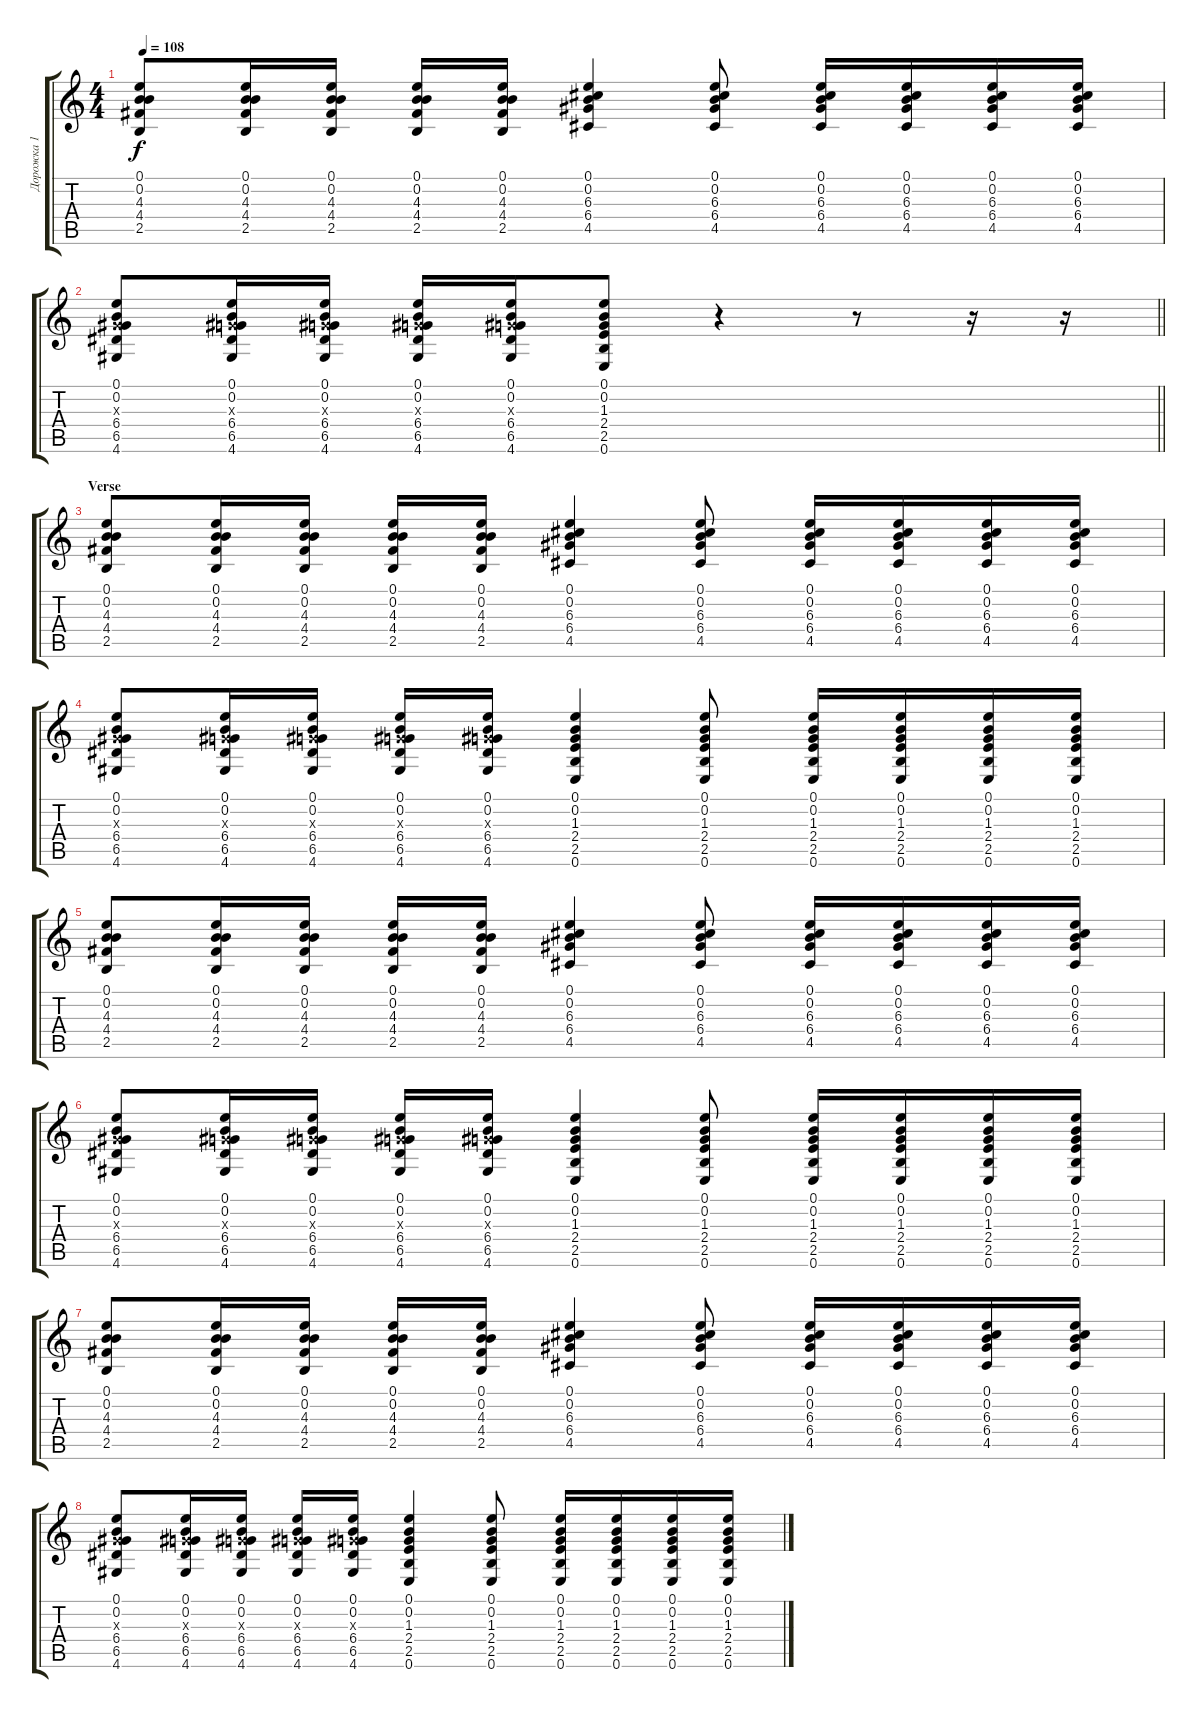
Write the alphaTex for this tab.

\track ("Дорожка 1" "Дорожка 1") {instrument acousticguitarsteel}
\staff {score tabs}
\tuning (E4 B3 G3 D3 A2 E2) {hide}
\ts (4 4)
\tempo 108
\clef g2
\ks c
(0.1 0.2 4.3 4.4 2.5).8{dy f} (0.1 0.2 4.3 4.4 2.5).16 (0.1 0.2 4.3 4.4 2.5).16 (0.1 0.2 4.3 4.4 2.5).16 (0.1 0.2 4.3 4.4 2.5).16 (0.1 0.2 6.3 6.4 4.5).4 (0.1 0.2 6.3 6.4 4.5).8 (0.1 0.2 6.3 6.4 4.5).16 (0.1 0.2 6.3 6.4 4.5).16 (0.1 0.2 6.3 6.4 4.5).16 (0.1 0.2 6.3 6.4 4.5).16 |
\barLineRight lightlight
(0.1 0.2 0.3{x} 6.4 6.5 4.6).8 (0.1 0.2 0.3{x} 6.4 6.5 4.6).16 (0.1 0.2 0.3{x} 6.4 6.5 4.6).16 (0.1 0.2 0.3{x} 6.4 6.5 4.6).16 (0.1 0.2 0.3{x} 6.4 6.5 4.6).16 (0.1 0.2 1.3 2.4 2.5 0.6).8 r.4 r.8 r.16 r.16 |
\section ("" "Verse")
(0.1 0.2 4.3 4.4 2.5).8 (0.1 0.2 4.3 4.4 2.5).16 (0.1 0.2 4.3 4.4 2.5).16 (0.1 0.2 4.3 4.4 2.5).16 (0.1 0.2 4.3 4.4 2.5).16 (0.1 0.2 6.3 6.4 4.5).4 (0.1 0.2 6.3 6.4 4.5).8 (0.1 0.2 6.3 6.4 4.5).16 (0.1 0.2 6.3 6.4 4.5).16 (0.1 0.2 6.3 6.4 4.5).16 (0.1 0.2 6.3 6.4 4.5).16 |
(0.1 0.2 0.3{x} 6.4 6.5 4.6).8 (0.1 0.2 0.3{x} 6.4 6.5 4.6).16 (0.1 0.2 0.3{x} 6.4 6.5 4.6).16 (0.1 0.2 0.3{x} 6.4 6.5 4.6).16 (0.1 0.2 0.3{x} 6.4 6.5 4.6).16 (0.1 0.2 1.3 2.4 2.5 0.6).4 (0.1 0.2 1.3 2.4 2.5 0.6).8 (0.1 0.2 1.3 2.4 2.5 0.6).16 (0.1 0.2 1.3 2.4 2.5 0.6).16 (0.1 0.2 1.3 2.4 2.5 0.6).16 (0.1 0.2 1.3 2.4 2.5 0.6).16 |
(0.1 0.2 4.3 4.4 2.5).8 (0.1 0.2 4.3 4.4 2.5).16 (0.1 0.2 4.3 4.4 2.5).16 (0.1 0.2 4.3 4.4 2.5).16 (0.1 0.2 4.3 4.4 2.5).16 (0.1 0.2 6.3 6.4 4.5).4 (0.1 0.2 6.3 6.4 4.5).8 (0.1 0.2 6.3 6.4 4.5).16 (0.1 0.2 6.3 6.4 4.5).16 (0.1 0.2 6.3 6.4 4.5).16 (0.1 0.2 6.3 6.4 4.5).16 |
(0.1 0.2 0.3{x} 6.4 6.5 4.6).8 (0.1 0.2 0.3{x} 6.4 6.5 4.6).16 (0.1 0.2 0.3{x} 6.4 6.5 4.6).16 (0.1 0.2 0.3{x} 6.4 6.5 4.6).16 (0.1 0.2 0.3{x} 6.4 6.5 4.6).16 (0.1 0.2 1.3 2.4 2.5 0.6).4 (0.1 0.2 1.3 2.4 2.5 0.6).8 (0.1 0.2 1.3 2.4 2.5 0.6).16 (0.1 0.2 1.3 2.4 2.5 0.6).16 (0.1 0.2 1.3 2.4 2.5 0.6).16 (0.1 0.2 1.3 2.4 2.5 0.6).16 |
(0.1 0.2 4.3 4.4 2.5).8 (0.1 0.2 4.3 4.4 2.5).16 (0.1 0.2 4.3 4.4 2.5).16 (0.1 0.2 4.3 4.4 2.5).16 (0.1 0.2 4.3 4.4 2.5).16 (0.1 0.2 6.3 6.4 4.5).4 (0.1 0.2 6.3 6.4 4.5).8 (0.1 0.2 6.3 6.4 4.5).16 (0.1 0.2 6.3 6.4 4.5).16 (0.1 0.2 6.3 6.4 4.5).16 (0.1 0.2 6.3 6.4 4.5).16 |
(0.1 0.2 0.3{x} 6.4 6.5 4.6).8 (0.1 0.2 0.3{x} 6.4 6.5 4.6).16 (0.1 0.2 0.3{x} 6.4 6.5 4.6).16 (0.1 0.2 0.3{x} 6.4 6.5 4.6).16 (0.1 0.2 0.3{x} 6.4 6.5 4.6).16 (0.1 0.2 1.3 2.4 2.5 0.6).4 (0.1 0.2 1.3 2.4 2.5 0.6).8 (0.1 0.2 1.3 2.4 2.5 0.6).16 (0.1 0.2 1.3 2.4 2.5 0.6).16 (0.1 0.2 1.3 2.4 2.5 0.6).16 (0.1 0.2 1.3 2.4 2.5 0.6).16
